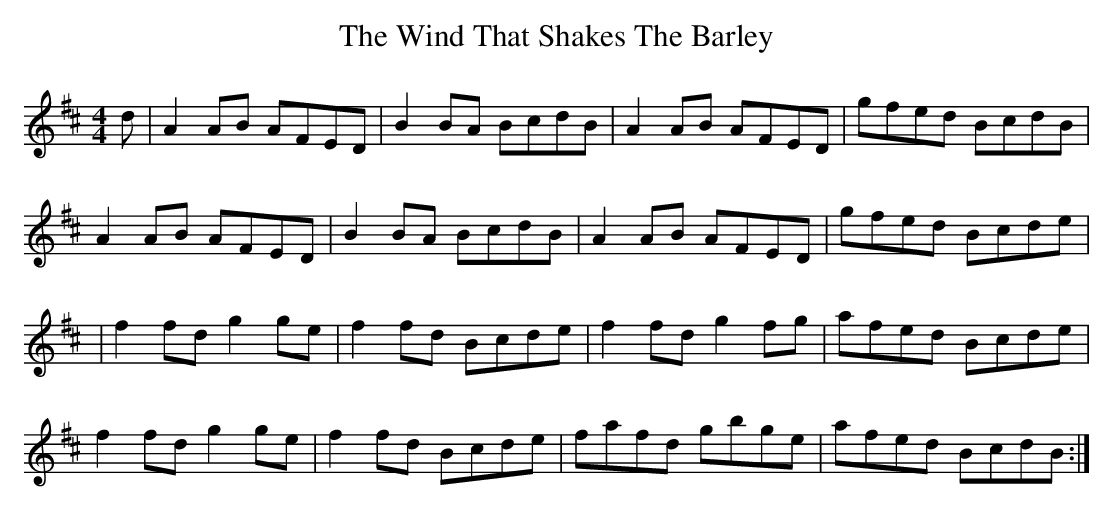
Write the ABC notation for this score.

X:1
T:Wind That Shakes The Barley, The
M:4/4
L:1/8
K:Dmaj
d | A2AB AFED | B2BA BcdB | A2AB AFED | gfed BcdB |
A2AB AFED | B2BA BcdB | A2AB AFED | gfed Bcde |
| f2fd g2ge | f2fd Bcde | f2fd g2fg | afed Bcde |
f2fd g2ge | f2fd Bcde | fafd gbge | afed BcdB :|
